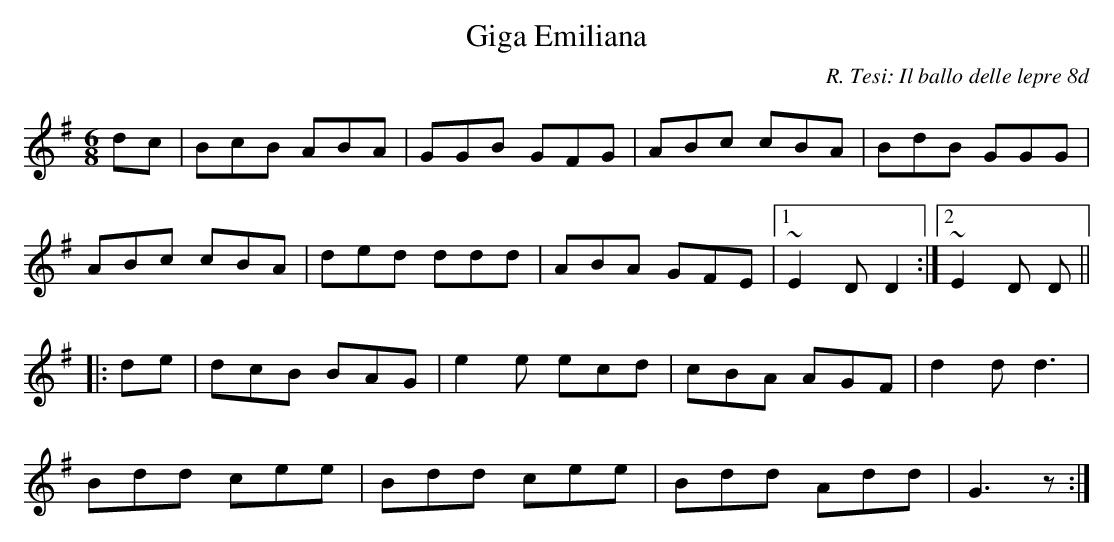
X:1
T:Giga Emiliana
C:R. Tesi: Il ballo delle lepre 8d
M:6/8
L:1/8
K:G
dc|BcB ABA|GGB GFG|ABc cBA|BdB GGG|
ABc cBA|ded ddd|ABA GFE|1 ~E2D D2:|2 ~E2D D||
|:de|dcB BAG|e2e ecd|cBA AGF|d2d d3|
Bdd  cee|Bdd  cee|Bdd  Add|G3  z:|
